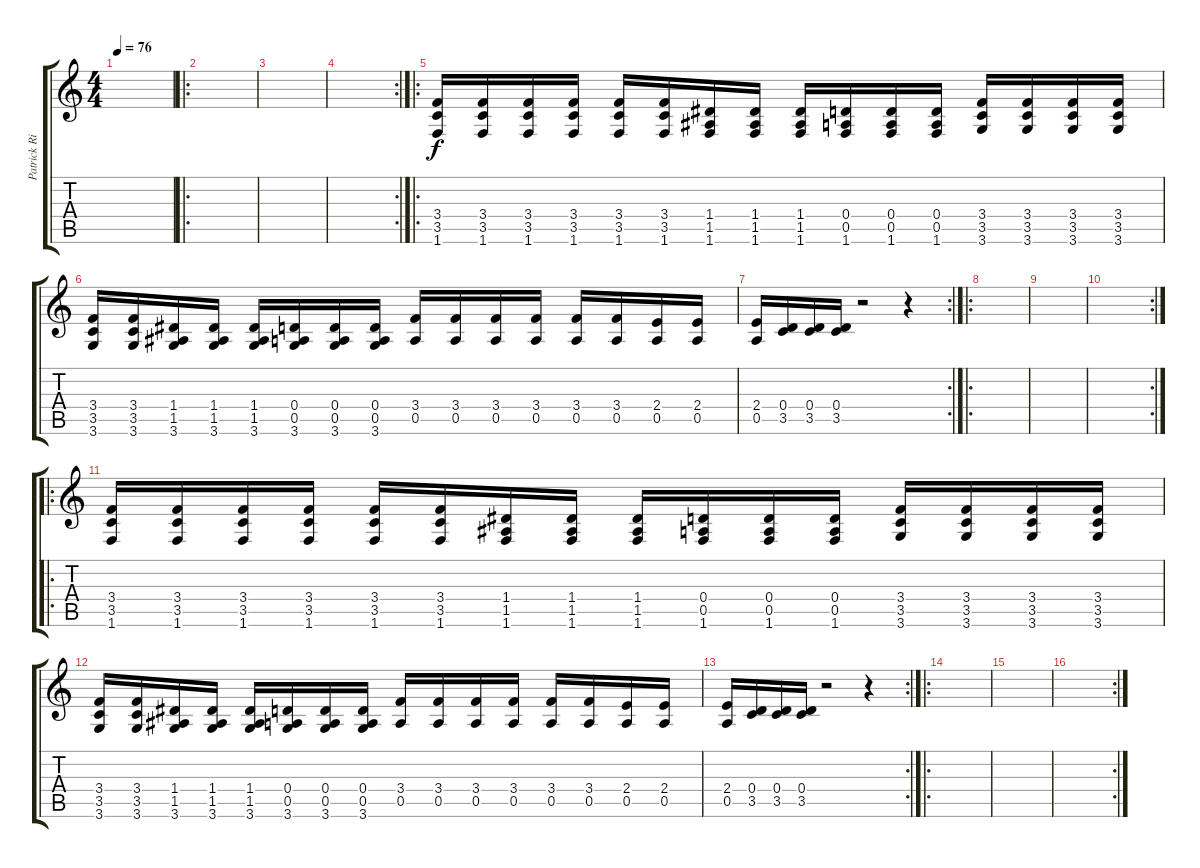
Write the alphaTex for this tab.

\track ("Patrick Riley (palm-muted)" "Patrick Ri") {instrument electricguitarmuted}
\staff {score tabs}
\tuning (E4 B3 G3 D3 A2 E2) {hide}
\ts (4 4)
\tempo 76
\clef g2
\ks c
|
\ro
|
|
\rc 2
|
\ro
(3.4 3.5 1.6).16 (3.4 3.5 1.6).16 (3.4 3.5 1.6).16 (3.4 3.5 1.6).16 (3.4 3.5 1.6).16 (3.4 3.5 1.6).16 (1.4 1.5 1.6).16 (1.4 1.5 1.6).16 (1.4 1.5 1.6).16 (0.4 0.5 1.6).16 (0.4 0.5 1.6).16 (0.4 0.5 1.6).16 (3.4 3.5 3.6).16 (3.4 3.5 3.6).16 (3.4 3.5 3.6).16 (3.4 3.5 3.6).16 |
(3.4 3.5 3.6).16 (3.4 3.5 3.6).16 (1.4 1.5 3.6).16 (1.4 1.5 3.6).16 (1.4 1.5 3.6).16 (0.4 0.5 3.6).16 (0.4 0.5 3.6).16 (0.4 0.5 3.6).16 (3.4 0.5).16 (3.4 0.5).16 (3.4 0.5).16 (3.4 0.5).16 (3.4 0.5).16 (3.4 0.5).16 (2.4 0.5).16 (2.4 0.5).16 |
\rc 2
(2.4 0.5).16 (0.4 3.5).16 (0.4 3.5).16 (0.4 3.5).16 r.2 r.4 |
\ro
|
|
\rc 2
|
\ro
(3.4 3.5 1.6).16 (3.4 3.5 1.6).16 (3.4 3.5 1.6).16 (3.4 3.5 1.6).16 (3.4 3.5 1.6).16 (3.4 3.5 1.6).16 (1.4 1.5 1.6).16 (1.4 1.5 1.6).16 (1.4 1.5 1.6).16 (0.4 0.5 1.6).16 (0.4 0.5 1.6).16 (0.4 0.5 1.6).16 (3.4 3.5 3.6).16 (3.4 3.5 3.6).16 (3.4 3.5 3.6).16 (3.4 3.5 3.6).16 |
(3.4 3.5 3.6).16 (3.4 3.5 3.6).16 (1.4 1.5 3.6).16 (1.4 1.5 3.6).16 (1.4 1.5 3.6).16 (0.4 0.5 3.6).16 (0.4 0.5 3.6).16 (0.4 0.5 3.6).16 (3.4 0.5).16 (3.4 0.5).16 (3.4 0.5).16 (3.4 0.5).16 (3.4 0.5).16 (3.4 0.5).16 (2.4 0.5).16 (2.4 0.5).16 |
\rc 2
(2.4 0.5).16 (0.4 3.5).16 (0.4 3.5).16 (0.4 3.5).16 r.2 r.4 |
\ro
|
|
\rc 2
